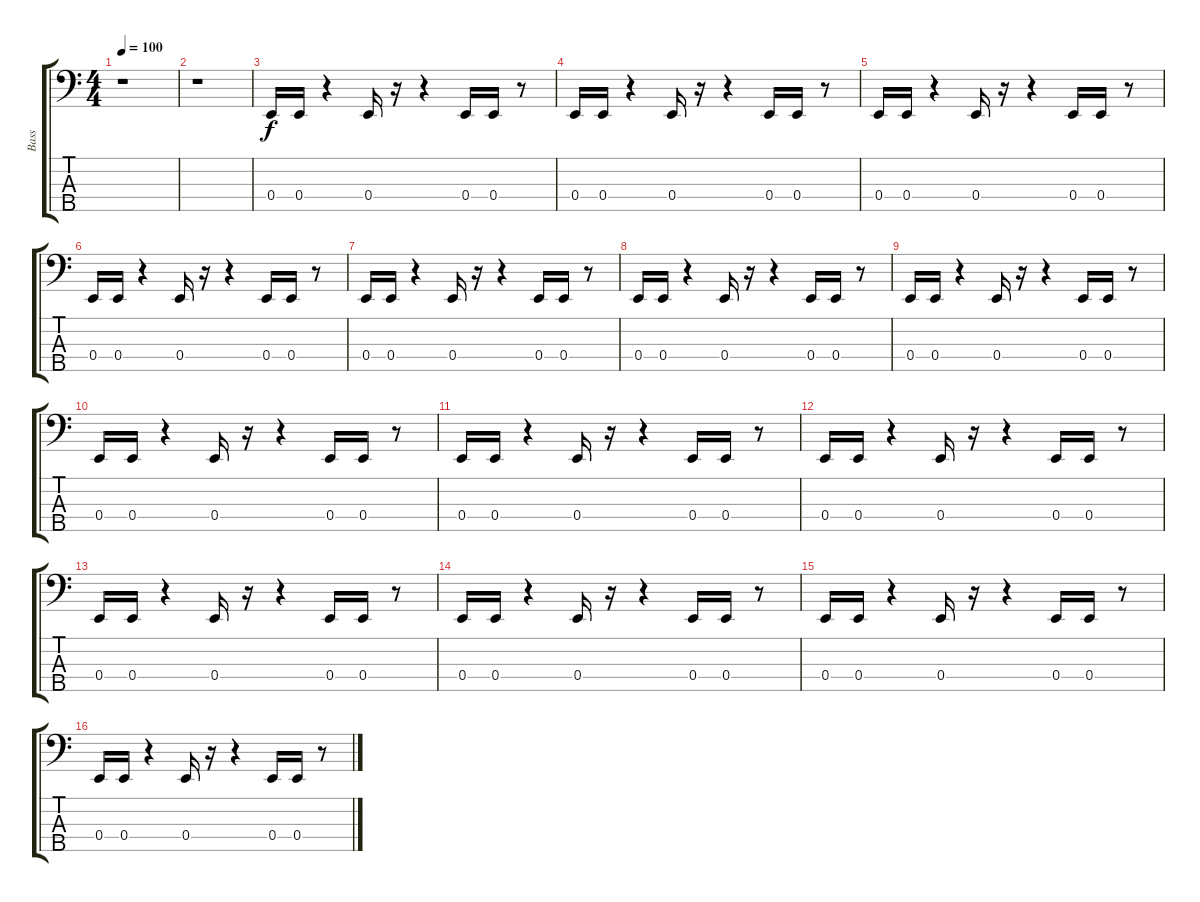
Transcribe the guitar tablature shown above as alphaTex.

\track ("Bass" "Bass") {instrument electricbasspick}
\staff {score tabs}
\tuning (G2 D2 A1 E1 B0) {hide}
\ts (4 4)
\tempo 100
\clef f4
\ks c
r.1{dy f} |
r.1 |
0.4.16 0.4.16 r.4 0.4.16 r.16 r.4 0.4.16 0.4.16 r.8 |
0.4.16 0.4.16 r.4 0.4.16 r.16 r.4 0.4.16 0.4.16 r.8 |
0.4.16 0.4.16 r.4 0.4.16 r.16 r.4 0.4.16 0.4.16 r.8 |
0.4.16 0.4.16 r.4 0.4.16 r.16 r.4 0.4.16 0.4.16 r.8 |
0.4.16 0.4.16 r.4 0.4.16 r.16 r.4 0.4.16 0.4.16 r.8 |
0.4.16 0.4.16 r.4 0.4.16 r.16 r.4 0.4.16 0.4.16 r.8 |
0.4.16 0.4.16 r.4 0.4.16 r.16 r.4 0.4.16 0.4.16 r.8 |
0.4.16 0.4.16 r.4 0.4.16 r.16 r.4 0.4.16 0.4.16 r.8 |
0.4.16 0.4.16 r.4 0.4.16 r.16 r.4 0.4.16 0.4.16 r.8 |
0.4.16 0.4.16 r.4 0.4.16 r.16 r.4 0.4.16 0.4.16 r.8 |
0.4.16 0.4.16 r.4 0.4.16 r.16 r.4 0.4.16 0.4.16 r.8 |
0.4.16 0.4.16 r.4 0.4.16 r.16 r.4 0.4.16 0.4.16 r.8 |
0.4.16 0.4.16 r.4 0.4.16 r.16 r.4 0.4.16 0.4.16 r.8 |
0.4.16 0.4.16 r.4 0.4.16 r.16 r.4 0.4.16 0.4.16 r.8
